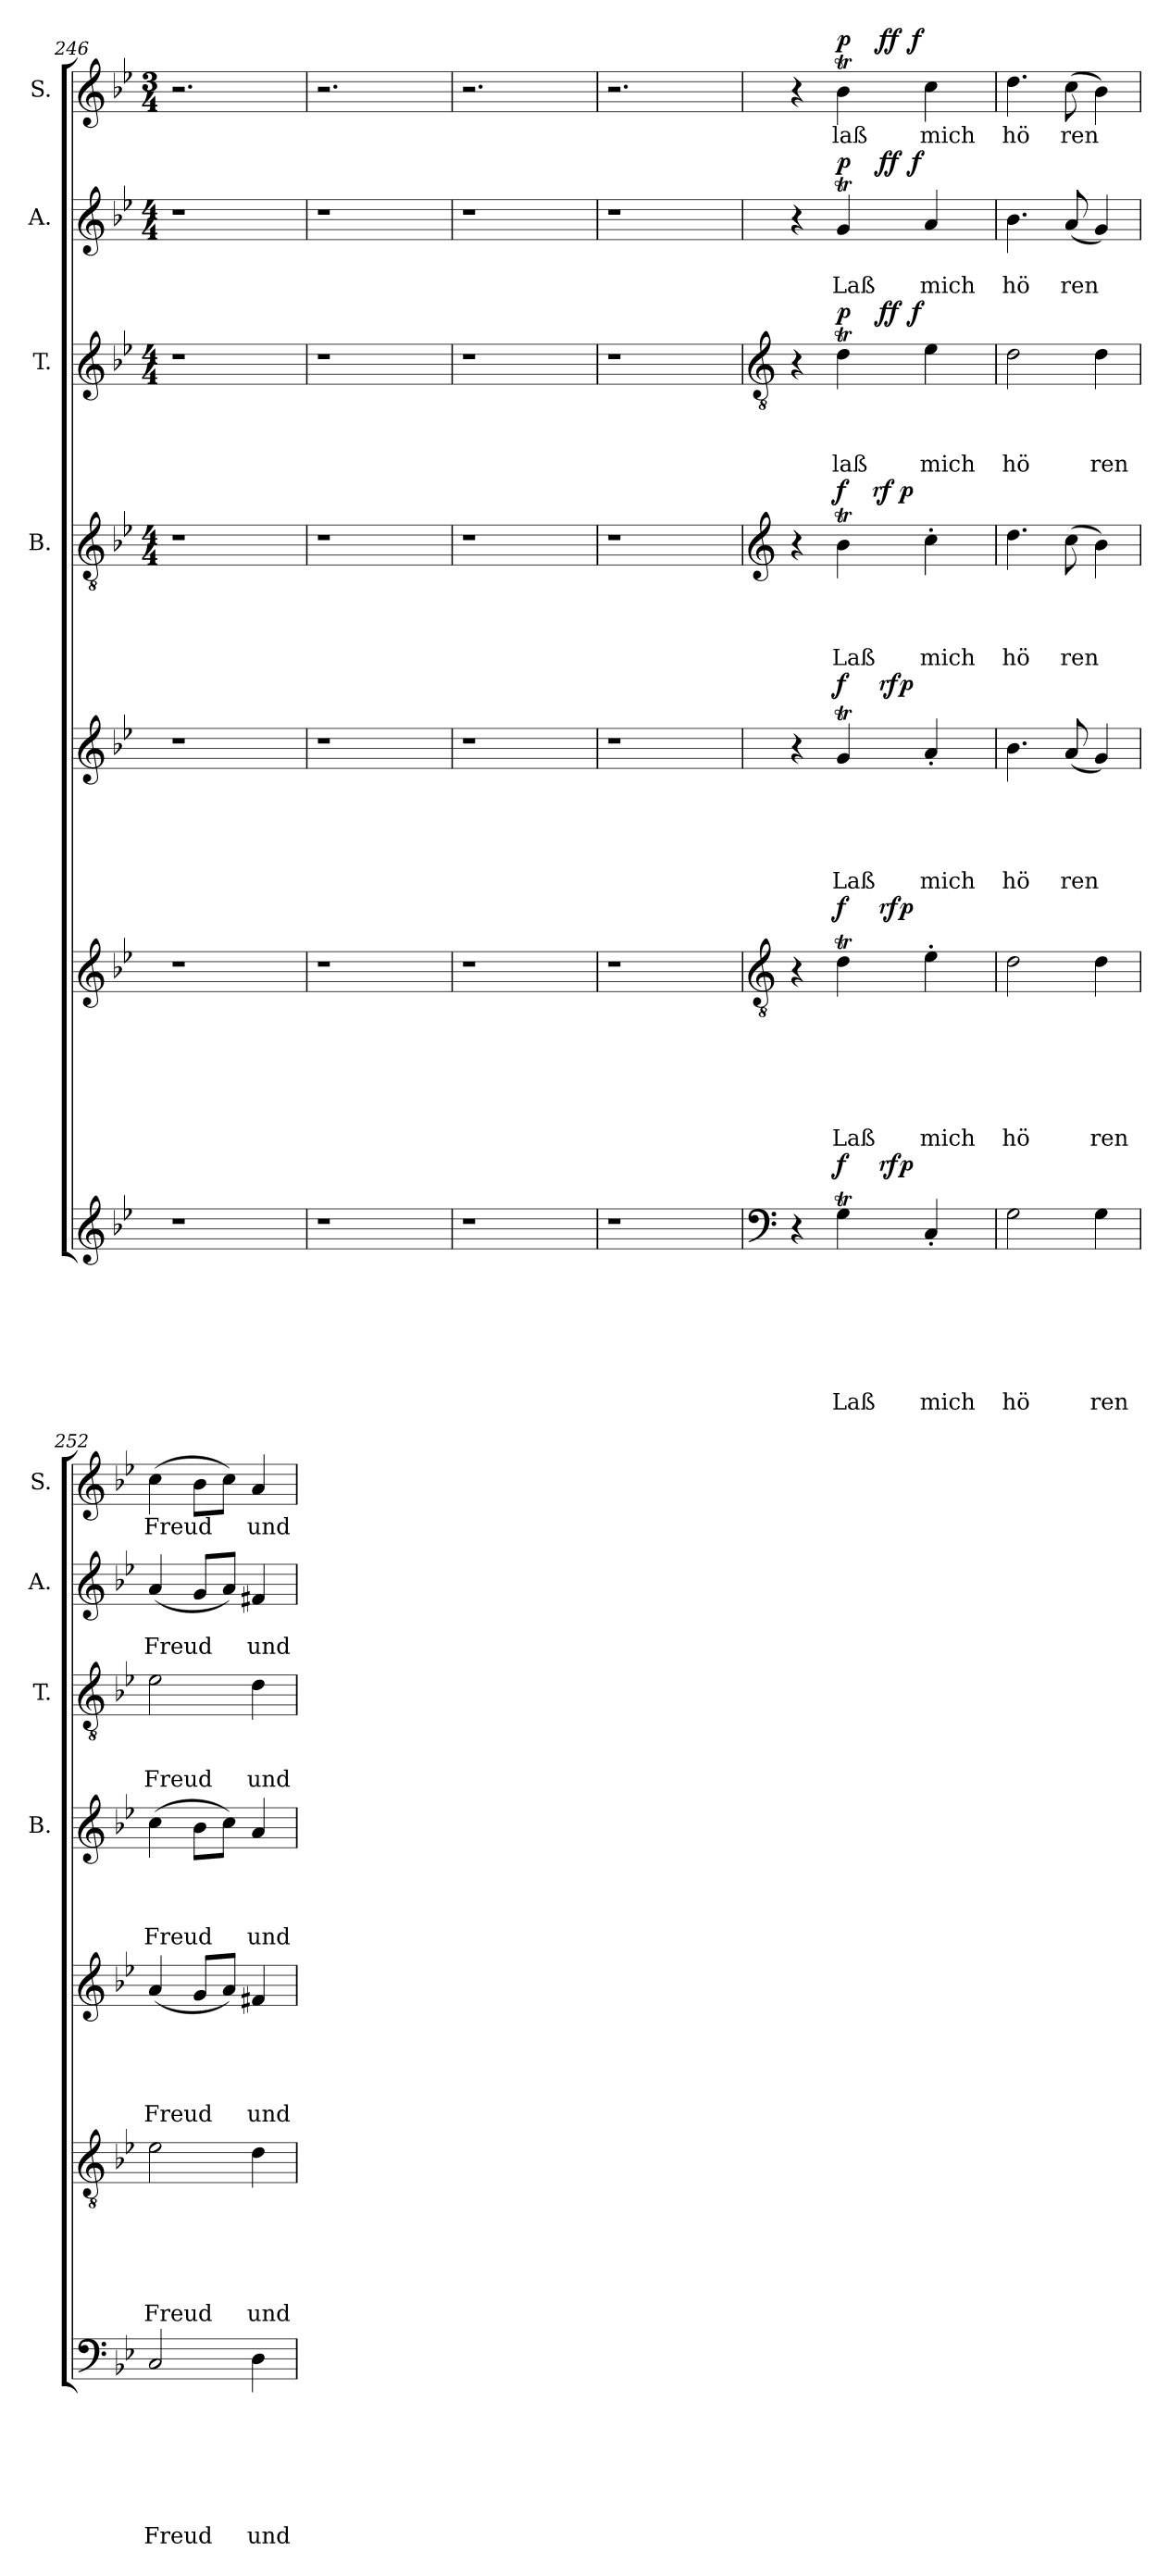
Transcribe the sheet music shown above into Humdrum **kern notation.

**kern	**text	**text	**text	**text	**text	**text	**text	**dynam	**kern	**text	**text	**text	**text	**text	**text	**dynam	**kern	**text	**text	**text	**text	**text	**dynam	**kern	**text	**text	**text	**text	**dynam	**kern	**text	**text	**text	**dynam	**kern	**text	**text	**dynam	**kern	**text	**dynam
*part7	*part7	*part7	*part7	*part7	*part7	*part7	*part7	*part7	*part6	*part6	*part6	*part6	*part6	*part6	*part6	*part6	*part5	*part5	*part5	*part5	*part5	*part5	*part5	*part4	*part4	*part4	*part4	*part4	*part4	*part3	*part3	*part3	*part3	*part3	*part2	*part2	*part2	*part2	*part1	*part1	*part1
*staff7	*staff7	*staff7	*staff7	*staff7	*staff7	*staff7	*staff7	*staff7	*staff6	*staff6	*staff6	*staff6	*staff6	*staff6	*staff6	*staff6	*staff5	*staff5	*staff5	*staff5	*staff5	*staff5	*staff5	*staff4	*staff4	*staff4	*staff4	*staff4	*staff4	*staff3	*staff3	*staff3	*staff3	*staff3	*staff2	*staff2	*staff2	*staff2	*staff1	*staff1	*staff1
*	*	*	*	*	*	*	*	*	*	*	*	*	*	*	*	*	*	*	*	*	*	*	*	*I"B.	*	*	*	*	*	*I"T.	*	*	*	*	*I"A.	*	*	*	*I"S.	*	*
*	*	*	*	*	*	*	*	*	*	*	*	*	*	*	*	*	*	*	*	*	*	*	*	*I'B.	*	*	*	*	*	*I'T.	*	*	*	*	*I'A.	*	*	*	*I'S.	*	*
*clefG2	*	*	*	*	*	*	*	*	*clefG2	*	*	*	*	*	*	*	*clefG2	*	*	*	*	*	*	*clefGv2	*	*	*	*	*	*clefG2	*	*	*	*	*clefG2	*	*	*	*clefG2	*	*
*k[b-e-]	*	*	*	*	*	*	*	*	*k[b-e-]	*	*	*	*	*	*	*	*k[b-e-]	*	*	*	*	*	*	*k[b-e-]	*	*	*	*	*	*k[b-e-]	*	*	*	*	*k[b-e-]	*	*	*	*k[b-e-]	*	*
*B-:	*	*	*	*	*	*	*	*	*B-:	*	*	*	*	*	*	*	*B-:	*	*	*	*	*	*	*B-:	*	*	*	*	*	*B-:	*	*	*	*	*B-:	*	*	*	*B-:	*	*
*	*	*	*	*	*	*	*	*	*	*	*	*	*	*	*	*	*	*	*	*	*	*	*	*M4/4	*	*	*	*	*	*M4/4	*	*	*	*	*M4/4	*	*	*	*M3/4	*	*
=246	=246	=246	=246	=246	=246	=246	=246	=246	=246	=246	=246	=246	=246	=246	=246	=246	=246	=246	=246	=246	=246	=246	=246	=246	=246	=246	=246	=246	=246	=246	=246	=246	=246	=246	=246	=246	=246	=246	=246	=246	=246
1r	.	.	.	.	.	.	.	.	1r	.	.	.	.	.	.	.	1r	.	.	.	.	.	.	1r	.	.	.	.	.	1r	.	.	.	.	1r	.	.	.	2.r	.	.
.	.	.	.	.	.	.	.	.	.	.	.	.	.	.	.	.	.	.	.	.	.	.	.	.	.	.	.	.	.	.	.	.	.	.	.	.	.	.	4ryy	.	.
=247	=247	=247	=247	=247	=247	=247	=247	=247	=247	=247	=247	=247	=247	=247	=247	=247	=247	=247	=247	=247	=247	=247	=247	=247	=247	=247	=247	=247	=247	=247	=247	=247	=247	=247	=247	=247	=247	=247	=247	=247	=247
1r	.	.	.	.	.	.	.	.	1r	.	.	.	.	.	.	.	1r	.	.	.	.	.	.	1r	.	.	.	.	.	1r	.	.	.	.	1r	.	.	.	2.r	.	.
.	.	.	.	.	.	.	.	.	.	.	.	.	.	.	.	.	.	.	.	.	.	.	.	.	.	.	.	.	.	.	.	.	.	.	.	.	.	.	4ryy	.	.
=248	=248	=248	=248	=248	=248	=248	=248	=248	=248	=248	=248	=248	=248	=248	=248	=248	=248	=248	=248	=248	=248	=248	=248	=248	=248	=248	=248	=248	=248	=248	=248	=248	=248	=248	=248	=248	=248	=248	=248	=248	=248
1r	.	.	.	.	.	.	.	.	1r	.	.	.	.	.	.	.	1r	.	.	.	.	.	.	1r	.	.	.	.	.	1r	.	.	.	.	1r	.	.	.	2.r	.	.
.	.	.	.	.	.	.	.	.	.	.	.	.	.	.	.	.	.	.	.	.	.	.	.	.	.	.	.	.	.	.	.	.	.	.	.	.	.	.	4ryy	.	.
=249	=249	=249	=249	=249	=249	=249	=249	=249	=249	=249	=249	=249	=249	=249	=249	=249	=249	=249	=249	=249	=249	=249	=249	=249	=249	=249	=249	=249	=249	=249	=249	=249	=249	=249	=249	=249	=249	=249	=249	=249	=249
1r	.	.	.	.	.	.	.	.	1r	.	.	.	.	.	.	.	1r	.	.	.	.	.	.	1r	.	.	.	.	.	1r	.	.	.	.	1r	.	.	.	2.r	.	.
.	.	.	.	.	.	.	.	.	.	.	.	.	.	.	.	.	.	.	.	.	.	.	.	.	.	.	.	.	.	.	.	.	.	.	.	.	.	.	4ryy	.	.
!!LO:LB:g=z
=250	=250	=250	=250	=250	=250	=250	=250	=250	=250	=250	=250	=250	=250	=250	=250	=250	=250	=250	=250	=250	=250	=250	=250	=250	=250	=250	=250	=250	=250	=250	=250	=250	=250	=250	=250	=250	=250	=250	=250	=250	=250
*clefF4	*	*	*	*	*	*	*	*	*clefGv2	*	*	*	*	*	*	*	*	*	*	*	*	*	*	*clefG2	*	*	*	*	*	*clefGv2	*	*	*	*	*	*	*	*	*	*	*
*^	*	*	*	*	*	*	*	*	*^	*	*	*	*	*	*	*	*^	*	*	*	*	*	*	*^	*	*	*	*	*	*^	*	*	*	*	*^	*	*	*	*^	*	*
*	*^	*	*	*	*	*	*	*	*	*	*^	*	*	*	*	*	*	*	*	*^	*	*	*	*	*	*	*	*^	*	*	*	*	*	*	*^	*	*	*	*	*	*^	*	*	*	*	*^	*	*
4r	4.ryy	4..ryy	.	.	.	.	.	.	.	.	4r	4.ryy	4..ryy	.	.	.	.	.	.	.	4r	4.ryy	4..ryy	.	.	.	.	.	.	4r	3ryy	4..ryy	.	.	.	.	.	4r	4.ryy	4...ryy	.	.	.	.	4r	4.ryy	4...ryy	.	.	.	4r	4.ryy	4...ryy	.	.
!	!	!	!	!	!	!	!	!	!LO:LY:b	!LO:DY:a	!	!	!	!	!	!	!	!	!LO:LY:b	!LO:DY:a	!	!	!	!	!	!	!	!LO:LY:b	!LO:DY:a	!	!	!	!	!	!	!LO:LY:b	!LO:DY:a	!	!	!	!	!	!LO:LY:b	!LO:DY:a	!	!	!	!	!LO:LY:b	!LO:DY:a	!	!	!	!LO:LY:b	!LO:DY:a
4GT\	.	.	.	.	.	.	.	.	Laß	f	4dt\	.	.	.	.	.	.	.	Laß	f	4gT/	.	.	.	.	.	.	Laß	f	4b-T\	.	.	.	.	.	Laß	f	4dt\	.	.	.	.	laß	p	4gT/	.	.	.	Laß	p	4b-T\	.	.	laß	p
.	.	.	.	.	.	.	.	.	.	.	.	.	.	.	.	.	.	.	.	.	.	.	.	.	.	.	.	.	.	.	48.ryy	.	.	.	.	.	.	.	.	.	.	.	.	.	.	.	.	.	.	.	.	.	.	.	.
!	!	!	!	!	!	!	!	!	!	!	!	!	!	!	!	!	!	!	!	!	!	!	!	!	!	!	!	!	!	!	!	!	!	!	!	!	!LO:DY:a	!	!	!	!	!	!	!	!	!	!	!	!	!	!	!	!	!	!
.	.	.	.	.	.	.	.	.	.	.	.	.	.	.	.	.	.	.	.	.	.	.	.	.	.	.	.	.	.	.	3ryy	.	.	.	.	.	rf	.	.	.	.	.	.	.	.	.	.	.	.	.	.	.	.	.	.
!	!	!	!	!	!	!	!	!	!	!LO:DY:a	!	!	!	!	!	!	!	!	!	!LO:DY:a	!	!	!	!	!	!	!	!	!LO:DY:a	!	!	!	!	!	!	!	!	!	!	!	!	!	!	!LO:DY:a	!	!	!	!	!	!LO:DY:a	!	!	!	!	!LO:DY:a
.	4.ryy	.	.	.	.	.	.	.	.	rf	.	4.ryy	.	.	.	.	.	.	.	rf	.	4.ryy	.	.	.	.	.	.	rf	.	.	.	.	.	.	.	.	.	4.ryy	.	.	.	.	ff	.	4.ryy	.	.	.	ff	.	4.ryy	.	.	ff
!	!	!	!	!	!	!	!	!	!	!LO:DY:a	!	!	!	!	!	!	!	!	!	!LO:DY:a	!	!	!	!	!	!	!	!	!LO:DY:a	!	!	!	!	!	!	!	!LO:DY:a	!	!	!	!	!	!	!	!	!	!	!	!	!	!	!	!	!	!
.	.	4ryy	.	.	.	.	.	.	.	p	.	.	4ryy	.	.	.	.	.	.	p	.	.	4ryy	.	.	.	.	.	p	.	.	4ryy	.	.	.	.	p	.	.	.	.	.	.	.	.	.	.	.	.	.	.	.	.	.	.
!	!	!	!	!	!	!	!	!	!	!	!	!	!	!	!	!	!	!	!	!	!	!	!	!	!	!	!	!	!	!	!	!	!	!	!	!	!	!	!	!	!	!	!	!LO:DY:a	!	!	!	!	!	!LO:DY:a	!	!	!	!	!LO:DY:a
.	.	.	.	.	.	.	.	.	.	.	.	.	.	.	.	.	.	.	.	.	.	.	.	.	.	.	.	.	.	.	.	.	.	.	.	.	.	.	.	4ryy	.	.	.	f	.	.	4ryy	.	.	f	.	.	4ryy	.	f
!	!	!	!	!	!	!	!	!	!LO:LY:b	!	!	!	!	!	!	!	!	!	!LO:LY:b	!	!	!	!	!	!	!	!	!LO:LY:b	!	!	!	!	!	!	!	!LO:LY:b	!	!	!	!	!	!	!LO:LY:b	!	!	!	!	!	!LO:LY:b	!	!	!	!	!LO:LY:b	!
4C'</	.	.	.	.	.	.	.	.	mich	.	4e-'>\	.	.	.	.	.	.	.	mich	.	4a'</	.	.	.	.	.	.	mich	.	4cc'>\	.	.	.	.	.	mich	.	4e-\	.	.	.	.	mich	.	4a/	.	.	.	mich	.	4cc\	.	.	mich	.
.	.	16ryy	.	.	.	.	.	.	.	.	.	.	16ryy	.	.	.	.	.	.	.	.	.	16ryy	.	.	.	.	.	.	.	.	16ryy	.	.	.	.	.	.	.	.	.	.	.	.	.	.	.	.	.	.	.	.	.	.	.
.	.	.	.	.	.	.	.	.	.	.	.	.	.	.	.	.	.	.	.	.	.	.	.	.	.	.	.	.	.	.	24ryy	.	.	.	.	.	.	.	.	.	.	.	.	.	.	.	.	.	.	.	.	.	.	.	.
.	.	.	.	.	.	.	.	.	.	.	.	.	.	.	.	.	.	.	.	.	.	.	.	.	.	.	.	.	.	.	.	.	.	.	.	.	.	.	.	32ryy	.	.	.	.	.	.	32ryy	.	.	.	.	.	32ryy	.	.
.	.	.	.	.	.	.	.	.	.	.	.	.	.	.	.	.	.	.	.	.	.	.	.	.	.	.	.	.	.	.	96ryy	.	.	.	.	.	.	.	.	.	.	.	.	.	.	.	.	.	.	.	.	.	.	.	.
=251	=251	=251	=251	=251	=251	=251	=251	=251	=251	=251	=251	=251	=251	=251	=251	=251	=251	=251	=251	=251	=251	=251	=251	=251	=251	=251	=251	=251	=251	=251	=251	=251	=251	=251	=251	=251	=251	=251	=251	=251	=251	=251	=251	=251	=251	=251	=251	=251	=251	=251	=251	=251	=251	=251	=251
!	!	!	!	!	!	!	!	!	!LO:LY:b	!	!	!	!	!	!	!	!	!	!LO:LY:b	!	!	!	!	!	!	!	!	!LO:LY:b	!	!	!	!	!	!	!	!LO:LY:b	!	!	!	!	!	!	!LO:LY:b	!	!	!	!	!	!LO:LY:b	!	!	!	!	!LO:LY:b	!
*v	*v	*v	*	*	*	*	*	*	*	*	*	*	*	*	*	*	*	*	*	*	*v	*v	*v	*	*	*	*	*	*	*v	*v	*v	*	*	*	*	*	*v	*v	*v	*	*	*	*	*v	*v	*v	*	*	*	*v	*v	*v	*	*
*	*	*	*	*	*	*	*	*	*v	*v	*v	*	*	*	*	*	*	*	*	*	*	*	*	*	*	*	*	*	*	*	*	*	*	*	*	*	*	*	*	*	*	*	*
2G\	.	.	.	.	.	.	hö	.	2d\	.	.	.	.	.	hö	.	4.b-\	.	.	.	.	hö	.	4.dd\	.	.	.	hö	.	2d\	.	.	hö	.	4.b-\	.	hö	.	4.dd\	hö	.
!	!	!	!	!	!	!	!	!	!	!	!	!	!	!	!	!	!	!	!	!	!	!LO:LY:b	!	!	!	!	!	!LO:LY:b	!	!	!	!	!	!	!	!	!LO:LY:b	!	!	!LO:LY:b	!
.	.	.	.	.	.	.	.	.	.	.	.	.	.	.	.	.	(<8a/	.	.	.	.	ren	.	(>8cc\	.	.	.	ren	.	.	.	.	.	.	(<8a/	.	ren	.	(>8cc\	ren	.
!	!	!	!	!	!	!	!LO:LY:b	!	!	!	!	!	!	!	!LO:LY:b	!	!	!	!	!	!	!	!	!	!	!	!	!	!	!	!	!	!LO:LY:b	!	!	!	!	!	!	!	!
4G\	.	.	.	.	.	.	ren	.	4d\	.	.	.	.	.	ren	.	4g/)	.	.	.	.	.	.	4b-\)	.	.	.	.	.	4d\	.	.	ren	.	4g/)	.	.	.	4b-\)	.	.
=252	=252	=252	=252	=252	=252	=252	=252	=252	=252	=252	=252	=252	=252	=252	=252	=252	=252	=252	=252	=252	=252	=252	=252	=252	=252	=252	=252	=252	=252	=252	=252	=252	=252	=252	=252	=252	=252	=252	=252	=252	=252
!	!	!	!	!	!	!	!LO:LY:b	!	!	!	!	!	!	!	!LO:LY:b	!	!	!	!	!	!	!LO:LY:b	!	!	!	!	!	!LO:LY:b	!	!	!	!	!LO:LY:b	!	!	!	!LO:LY:b	!	!	!LO:LY:b	!
2C/	.	.	.	.	.	.	Freud	.	2e-\	.	.	.	.	.	Freud	.	(<4a/	.	.	.	.	Freud	.	(>4cc\	.	.	.	Freud	.	2e-\	.	.	Freud	.	(<4a/	.	Freud	.	(>4cc\	Freud	.
.	.	.	.	.	.	.	.	.	.	.	.	.	.	.	.	.	8g/L	.	.	.	.	.	.	8b-\L	.	.	.	.	.	.	.	.	.	.	8g/L	.	.	.	8b-\L	.	.
.	.	.	.	.	.	.	.	.	.	.	.	.	.	.	.	.	8a/J)	.	.	.	.	.	.	8cc\J)	.	.	.	.	.	.	.	.	.	.	8a/J)	.	.	.	8cc\J)	.	.
!	!	!	!	!	!	!	!LO:LY:b	!	!	!	!	!	!	!	!LO:LY:b	!	!	!	!	!	!	!LO:LY:b	!	!	!	!	!	!LO:LY:b	!	!	!	!	!LO:LY:b	!	!	!	!LO:LY:b	!	!	!LO:LY:b	!
4D\	.	.	.	.	.	.	und	.	4d\	.	.	.	.	.	und	.	4f#X/	.	.	.	.	und	.	4a/	.	.	.	und	.	4d\	.	.	und	.	4f#X/	.	und	.	4a/	und	.
=	=	=	=	=	=	=	=	=	=	=	=	=	=	=	=	=	=	=	=	=	=	=	=	=	=	=	=	=	=	=	=	=	=	=	=	=	=	=	=	=	=
*-	*-	*-	*-	*-	*-	*-	*-	*-	*-	*-	*-	*-	*-	*-	*-	*-	*-	*-	*-	*-	*-	*-	*-	*-	*-	*-	*-	*-	*-	*-	*-	*-	*-	*-	*-	*-	*-	*-	*-	*-	*-
